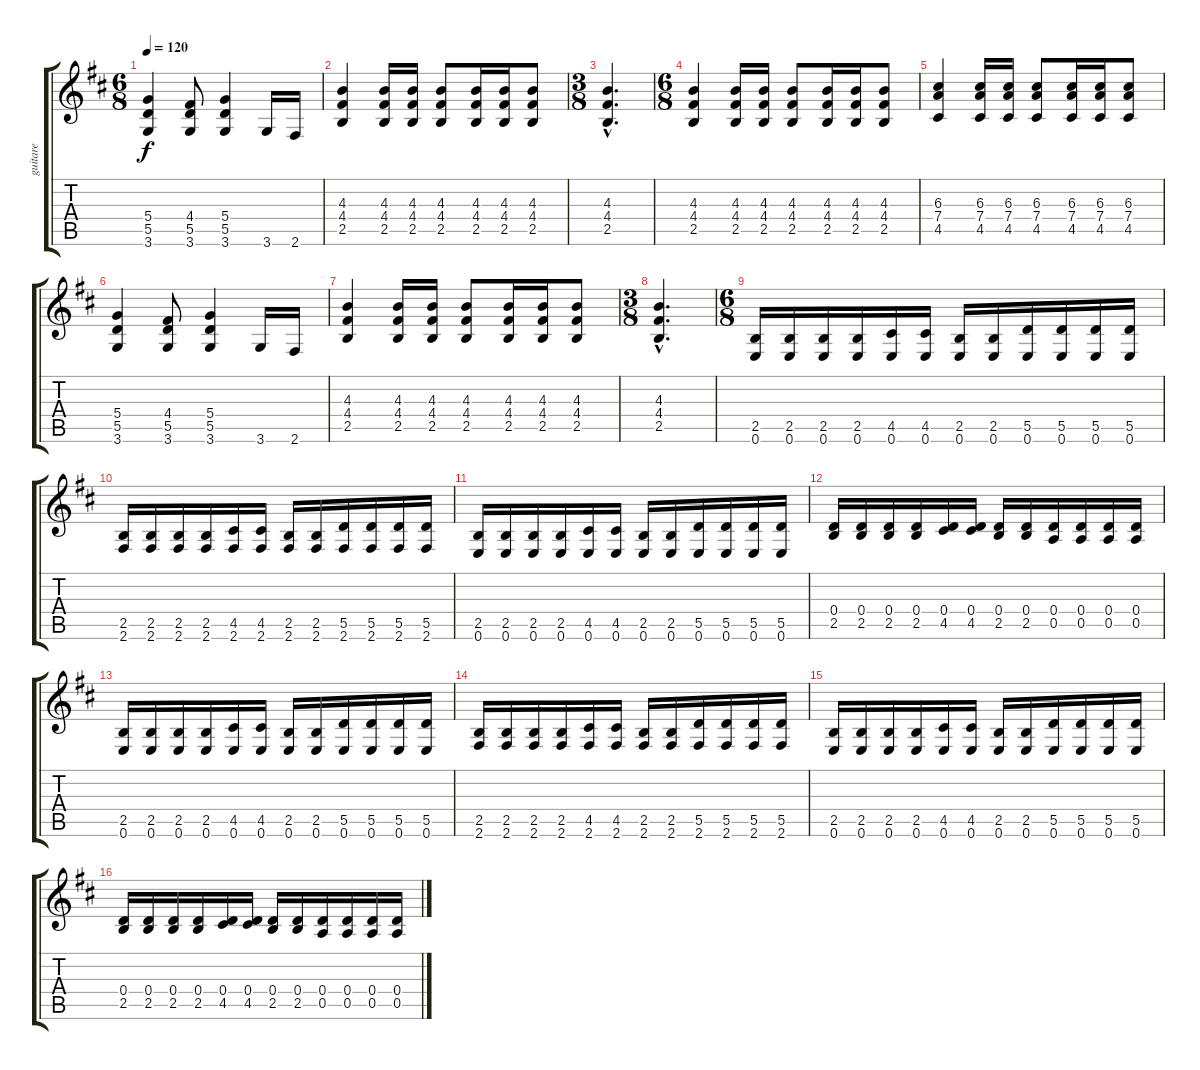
\track ("guitare" "guitare") {instrument distortionguitar}
\staff {score tabs}
\tuning (E4 B3 G3 D3 A2 E2) {hide}
\ts (6 8)
\tempo 120
\clef g2
\ks bminor
(5.4 5.5 3.6).4{dy f} (4.4 5.5 3.6).8 (5.4 5.5 3.6).4 3.6.16 2.6.16 |
(4.3 4.4 2.5).4 (4.3 4.4 2.5).16 (4.3 4.4 2.5).16 (4.3 4.4 2.5).8 (4.3 4.4 2.5).16 (4.3 4.4 2.5).16 (4.3 4.4 2.5).8 |
\ts (3 8)
(4.3{hac} 4.4{hac} 2.5{hac}).4{d} |
\ts (6 8)
(4.3 4.4 2.5).4 (4.3 4.4 2.5).16 (4.3 4.4 2.5).16 (4.3 4.4 2.5).8 (4.3 4.4 2.5).16 (4.3 4.4 2.5).16 (4.3 4.4 2.5).8 |
(6.3 7.4 4.5).4 (6.3 7.4 4.5).16 (6.3 7.4 4.5).16 (6.3 7.4 4.5).8 (6.3 7.4 4.5).16 (6.3 7.4 4.5).16 (6.3 7.4 4.5).8 |
(5.4 5.5 3.6).4 (4.4 5.5 3.6).8 (5.4 5.5 3.6).4 3.6.16 2.6.16 |
(4.3 4.4 2.5).4 (4.3 4.4 2.5).16 (4.3 4.4 2.5).16 (4.3 4.4 2.5).8 (4.3 4.4 2.5).16 (4.3 4.4 2.5).16 (4.3 4.4 2.5).8 |
\ts (3 8)
(4.3{hac} 4.4{hac} 2.5{hac}).4{d} |
\ts (6 8)
(2.5 0.6).16 (2.5 0.6).16 (2.5 0.6).16 (2.5 0.6).16 (4.5 0.6).16 (4.5 0.6).16 (2.5 0.6).16 (2.5 0.6).16 (5.5 0.6).16 (5.5 0.6).16 (5.5 0.6).16 (5.5 0.6).16 |
(2.5 2.6).16 (2.5 2.6).16 (2.5 2.6).16 (2.5 2.6).16 (4.5 2.6).16 (4.5 2.6).16 (2.5 2.6).16 (2.5 2.6).16 (5.5 2.6).16 (5.5 2.6).16 (5.5 2.6).16 (5.5 2.6).16 |
(2.5 0.6).16 (2.5 0.6).16 (2.5 0.6).16 (2.5 0.6).16 (4.5 0.6).16 (4.5 0.6).16 (2.5 0.6).16 (2.5 0.6).16 (5.5 0.6).16 (5.5 0.6).16 (5.5 0.6).16 (5.5 0.6).16 |
(0.4 2.5).16 (0.4 2.5).16 (0.4 2.5).16 (0.4 2.5).16 (0.4 4.5).16 (0.4 4.5).16 (0.4 2.5).16 (0.4 2.5).16 (0.4 0.5).16 (0.4 0.5).16 (0.4 0.5).16 (0.4 0.5).16 |
(2.5 0.6).16 (2.5 0.6).16 (2.5 0.6).16 (2.5 0.6).16 (4.5 0.6).16 (4.5 0.6).16 (2.5 0.6).16 (2.5 0.6).16 (5.5 0.6).16 (5.5 0.6).16 (5.5 0.6).16 (5.5 0.6).16 |
(2.5 2.6).16 (2.5 2.6).16 (2.5 2.6).16 (2.5 2.6).16 (4.5 2.6).16 (4.5 2.6).16 (2.5 2.6).16 (2.5 2.6).16 (5.5 2.6).16 (5.5 2.6).16 (5.5 2.6).16 (5.5 2.6).16 |
(2.5 0.6).16 (2.5 0.6).16 (2.5 0.6).16 (2.5 0.6).16 (4.5 0.6).16 (4.5 0.6).16 (2.5 0.6).16 (2.5 0.6).16 (5.5 0.6).16 (5.5 0.6).16 (5.5 0.6).16 (5.5 0.6).16 |
(0.4 2.5).16 (0.4 2.5).16 (0.4 2.5).16 (0.4 2.5).16 (0.4 4.5).16 (0.4 4.5).16 (0.4 2.5).16 (0.4 2.5).16 (0.4 0.5).16 (0.4 0.5).16 (0.4 0.5).16 (0.4 0.5).16
